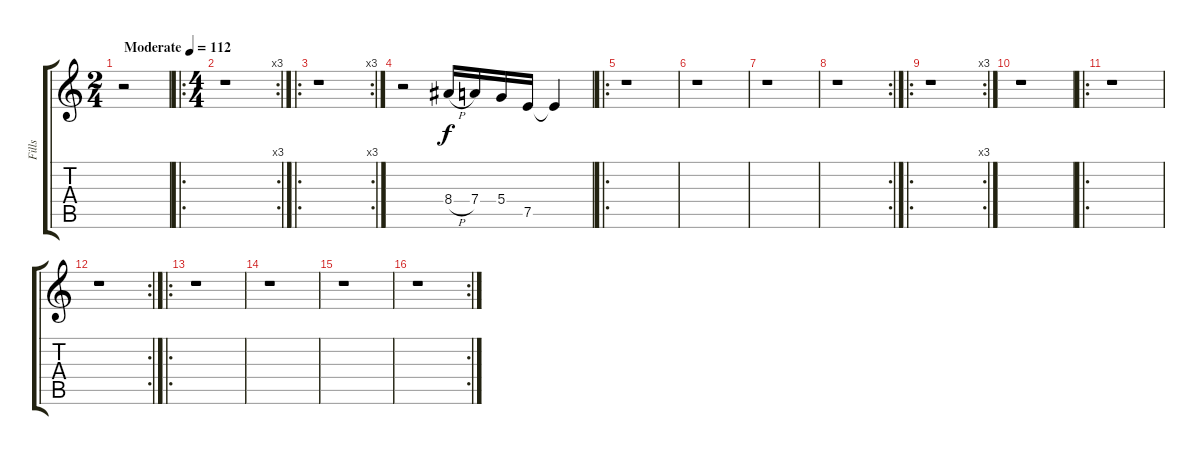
\track ("Fills" "Fills") {instrument distortionguitar}
\staff {score tabs}
\tuning (E4 B3 G3 D3 A2 E2) {hide}
\ts (2 4)
\tempo (112 "Moderate")
\clef g2
\ks c
r.2{dy f instrument distortionguitar} |
\ro
\rc 3
\ts (4 4)
r.1 |
\ro
\rc 3
r.1 |
r.2{txt ""} 8.4{h}.16 7.4.16 5.4.16 7.5.16 7.5{t}.4 |
\ro
r.1 |
r.1 |
r.1 |
\rc 2
r.1 |
\ro
\rc 3
r.1 |
r.1 |
\ro
r.1 |
\rc 2
r.1 |
\ro
r.1 |
r.1 |
r.1 |
\rc 2
r.1
